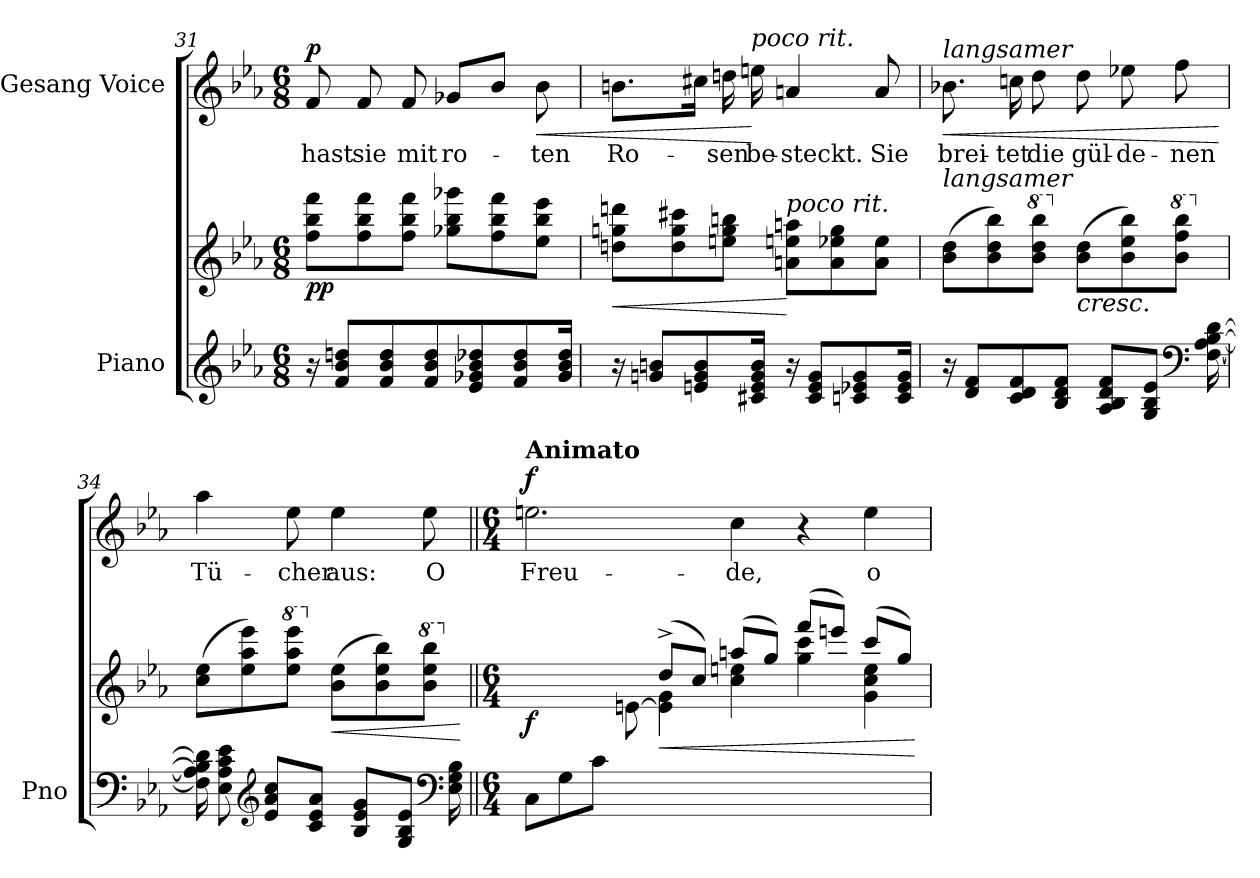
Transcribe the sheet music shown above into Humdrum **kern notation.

**kern	**kern	**dynam	**kern	**text	**dynam
*part2	*part2	*part2	*part1	*part1	*part1
*staff3	*staff2	*staff2/3	*staff1	*staff1	*staff1
*I"Piano	*	*	*I"Gesang Voice	*	*
*I'Pno	*	*	*	*	*
*clefG2	*clefG2	*	*clefG2	*	*
*k[b-e-a-]	*k[b-e-a-]	*	*k[b-e-a-]	*	*
*M6/8	*M6/8	*	*M6/8	*	*
=31	=31	=31	=31	=31	=31
!	!	!LO:DY:b	!	!	!LO:DY:a
16r	8ff\ 8bb-\ 8fff\L	pp	8f/	hast	p
8f/ 8b-/ 8ddn/L	.	.	.	.	.
.	8ff\ 8bb-\ 8fff\	.	8f/	sie	.
8f/ 8b-/ 8dd/	.	.	.	.	.
.	8ff\ 8bb-\ 8fff\J	.	8f/	mit	.
8f/ 8b-/ 8dd/	.	.	.	.	.
.	8gg-X\ 8bb-\ 8ggg-X\L	.	8g-X/L	ro-	.
8e-/ 8g-X/ 8b-/ 8dd-X/	.	.	.	.	.
.	8ff\ 8bb-\ 8fff\	.	8b-/J	.	.
8f/ 8b-/ 8dd-/	.	.	.	.	.
!	!	!	!	!	!LO:HP:b
.	8ee-\ 8bb-\ 8eee-\J	.	8b-\	-ten	<
16g-/ 16b-/ 16dd-/Jk	.	.	.	.	.
=32	=32	=32	=32	=32	=32
!	!	!LO:HP:b	!	!	!
16r	8ddn\ 8ggn\ 8dddn\L	<	8.bn\L	Ro-	.
8gn/ 8bn/L	.	.	.	.	.
.	8dd\ 8gg\ 8ccc#X\	.	.	.	.
8en/ 8g/ 8b/	.	.	16cc#X\Jk	.	.
.	8een\ 8gg\ 8bbn\J	.	16ddn\	-sen	.
!	!	!	!LO:TX:i:t=poco rit.	!	!
16c#X/ 16e/ 16g/ 16b/Jk	.	.	16een\	be-	[
!	!LO:TX:i:t=poco rit.	!	!	!	!
16r	8an\ 8een\ 8aan\L	[	4an/	-steckt.	.
8c#/ 8e/ 8g/L	.	.	.	.	.
.	8a\ 8ee-X\ 8gg\	.	.	.	.
8cn/ 8e-X/ 8g/	.	.	.	.	.
.	8a\ 8ee-\J	.	8a/	Sie	.
16c/ 16e-/ 16g/Jk	.	.	.	.	.
=33	=33	=33	=33	=33	=33
!	!	!	!LO:TX:i:t=langsamer	!	!
!	!LO:TX:i:t=langsamer	!	!	!	!
!	!	!	!	!	!LO:HP:b
16r	(>8b-\ 8dd\L	.	8.b-X\	brei-	<
8d/ 8f/L	.	.	.	.	.
.	8b-\ 8dd\ 8bb-\)	.	.	.	.
8c/ 8d/ 8f/	.	.	16ccn\	-tet	.
*	*8va	*	*	*	*
.	8bb-\ 8ddd\ 8bbb-\J	.	8dd\	die	.
8B-/ 8d/ 8f/J	.	.	.	.	.
*	*X8va	*	*	*	*
!	!LO:TX:b:i:t=cresc.	!	!	!	!
.	(>8b-\ 8dd\L	.	8dd\	gül-	.
8A-/ 8B-/ 8d/ 8f/L	.	.	.	.	.
.	8b-\ 8ee-\ 8bb-\)	.	8ee-X\	-de-	.
8G/ 8B-/ 8e-/J	.	.	.	.	.
*	*8va	*	*	*	*
.	8bb-\ 8fff\ 8bbb-\J	.	8ff\	-nen	.
*clefF4	*	*	*	*	*
[16F\ [16A-\ [16B-\ [16d\	.	.	.	.	.
.	.	.	.	.	[
=34	=34	=34	=34	=34	=34
*	*X8va	*	*	*	*
16F\] 16A-\] 16B-\] 16d\]	(>8cc\ 8ee-\L	.	4aa-\	Tü-	.
8E-\ 8A-\ 8c\ 8e-\	.	.	.	.	.
.	8ee-\ 8aa-\ 8eee-\)	.	.	.	.
*clefG2	*	*	*	*	*
8e-/ 8a-/ 8cc/L	.	.	.	.	.
*	*8va	*	*	*	*
.	8eee-\ 8aaa-\ 8eeee-\J	.	8ee-\	-cher	.
8c/ 8e-/ 8a-/J	.	.	.	.	.
*	*X8va	*	*	*	*
!	!	!LO:HP:b	!	!	!
.	(8b-\ 8ee-\L	<	4ee-\	aus:	.
8B-/ 8e-/ 8g/L	.	.	.	.	.
.	8b-\ 8ee-\ 8bb-\)	.	.	.	.
8G/ 8B-/ 8e-/J	.	.	.	.	.
*	*8va	*	*	*	*
.	8bb-\ 8eee-\ 8bbb-\J	.	8ee-\	O	.
*clefF4	*	*	*	*	*
16E-\ 16G\ 16B-\	.	.	.	.	.
.	.	[	.	.	.
=35||	=35||	=35||	=35||	=35||	=35||
*M6/4	*M6/4	*	*M6/4	*	*
*	*X8va	*	*	*	*
*	*^	*	*	*	*
!	!	!	!	!LO:TX:a:B:t=Animato	!	!
!	!	!	!LO:DY:b	!	!	!LO:DY:a
(8C\L	2ryy	4.ryy	f	2.een\	Freu-	f
8G\	.	.	.	.	.	.
8c\J	.	.	.	.	.	.
1ryy	.	[<8en\)	.	.	.	.
!	!	!	!LO:HP:b	!	!	!
.	(>8dd^>/L	4e\] 4g\	<	.	.	.
.	8cc/J)	.	.	.	.	.
.	(>8aan/L	4cc\ 4een\	.	4cc\	-de,	.
.	8gg/J)	.	.	.	.	.
.	(>8fff/L	4gg\ 4ccc\	.	4r	.	.
.	8eeen/J)	.	.	.	.	.
.	(>8ccc/L	4g\ 4cc\ 4ee\	.	4ee\	o	.
8ryy	8gg/J)	.	.	.	.	.
*	*v	*v	*	*	*	*
.	.	[	.	.	.
=	=	=	=	=	=
*-	*-	*-	*-	*-	*-
